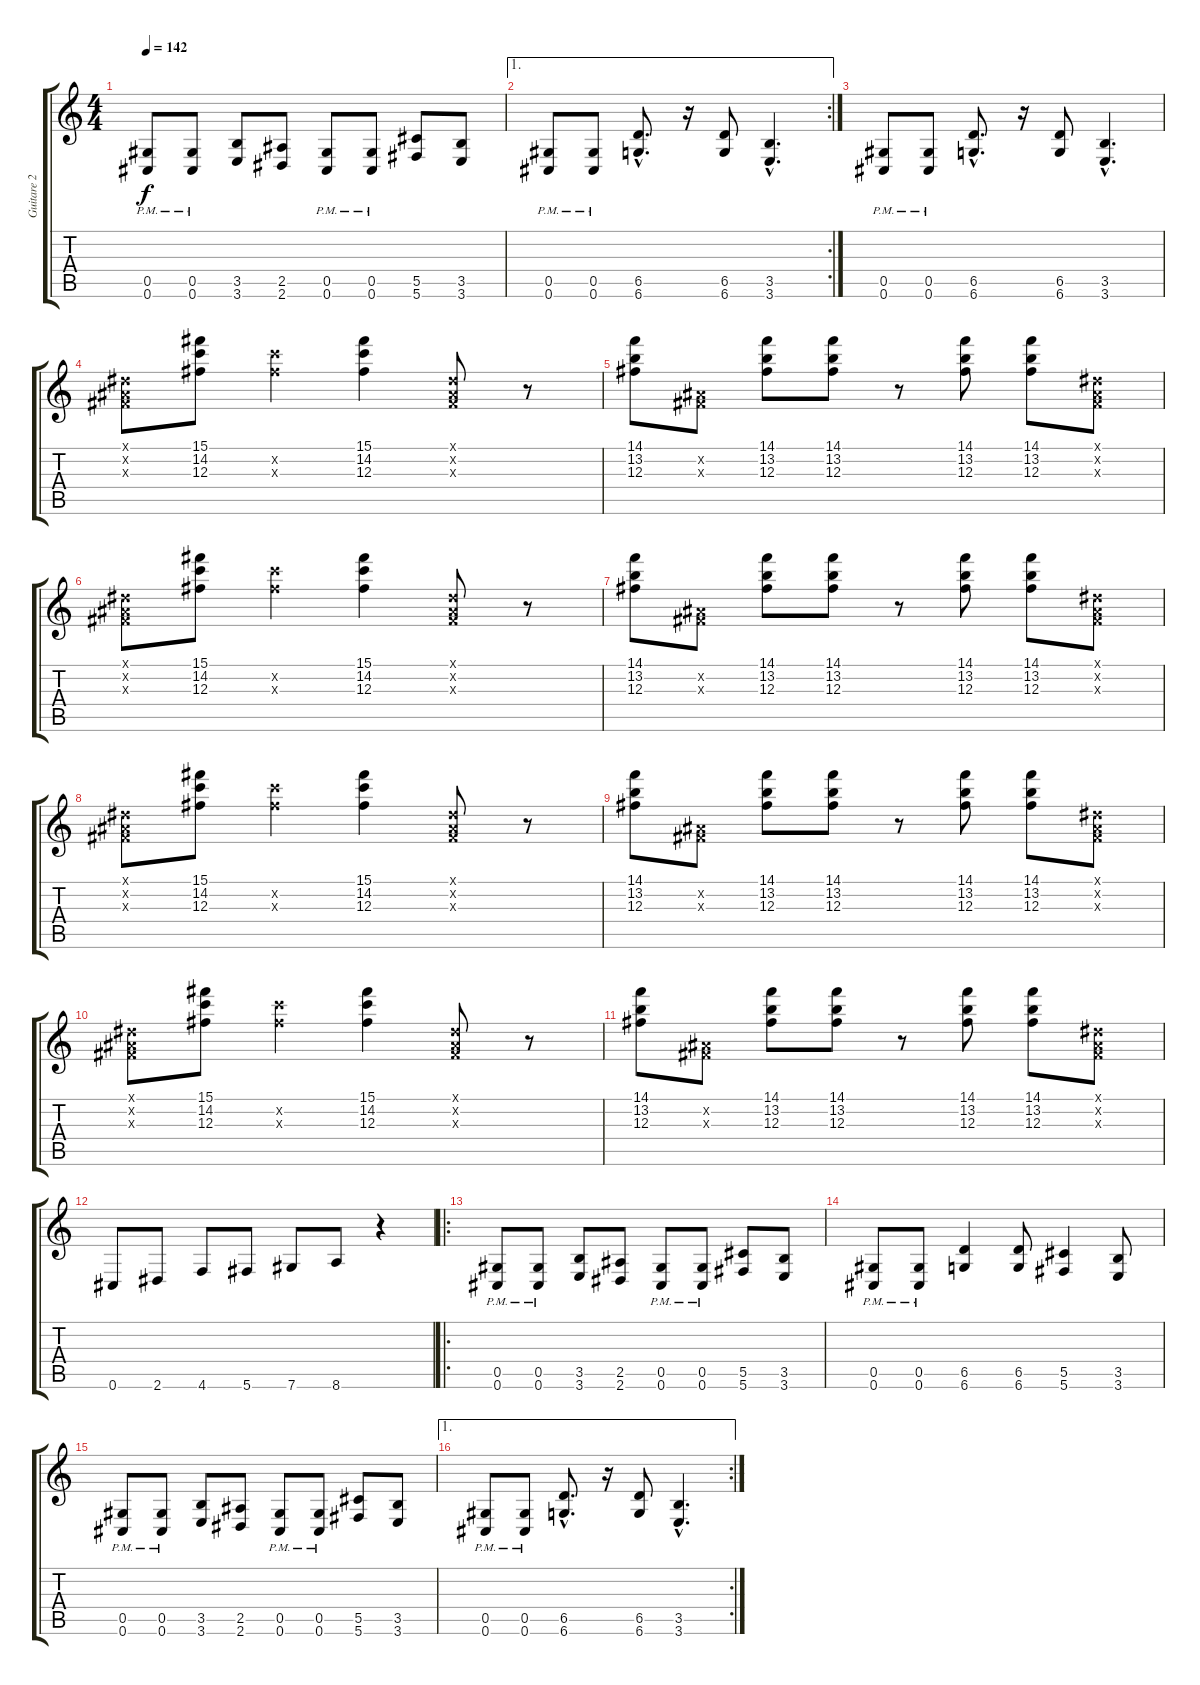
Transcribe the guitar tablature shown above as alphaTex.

\track ("Guitare 2" "Guitare 2") {instrument distortionguitar}
\staff {score tabs}
\tuning (Eb4 Bb3 Gb3 Db3 Ab2 Db2) {hide}
\ts (4 4)
\tempo 142
\clef g2
\ks c
(0.5{pm} 0.6).8{dy f} (0.5{pm} 0.6).8 (3.5 3.6).8 (2.5 2.6).8 (0.5{pm} 0.6).8 (0.5{pm} 0.6).8 (5.5 5.6).8 (3.5 3.6).8 |
\ae 1
\rc 2
(0.5{pm} 0.6).8 (0.5{pm} 0.6).8 (6.5{hac} 6.6{hac}).8{d} r.16 (6.5 6.6).8 (3.5{hac} 3.6{hac}).4{d} |
(0.5{pm} 0.6).8 (0.5{pm} 0.6).8 (6.5{hac} 6.6{hac}).8{d} r.16 (6.5 6.6).8 (3.5{hac} 3.6{hac}).4{d} |
(0.1{x} 0.2{x} 0.3{x}).8 (15.1 14.2 12.3).8 (14.2{x} 12.3{x}).4 (15.1 14.2 12.3).4 (0.1{x} 0.2{x} 0.3{x}).8 r.8 |
(14.1 13.2 12.3).8 (0.2{x} 0.3{x}).8 (14.1 13.2 12.3).8 (14.1 13.2 12.3).8 r.8 (14.1 13.2 12.3).8 (14.1 13.2 12.3).8 (0.1{x} 0.2{x} 0.3{x}).8 |
(0.1{x} 0.2{x} 0.3{x}).8 (15.1 14.2 12.3).8 (14.2{x} 12.3{x}).4 (15.1 14.2 12.3).4 (0.1{x} 0.2{x} 0.3{x}).8 r.8 |
(14.1 13.2 12.3).8 (0.2{x} 0.3{x}).8 (14.1 13.2 12.3).8 (14.1 13.2 12.3).8 r.8 (14.1 13.2 12.3).8 (14.1 13.2 12.3).8 (0.1{x} 0.2{x} 0.3{x}).8 |
(0.1{x} 0.2{x} 0.3{x}).8 (15.1 14.2 12.3).8 (14.2{x} 12.3{x}).4 (15.1 14.2 12.3).4 (0.1{x} 0.2{x} 0.3{x}).8 r.8 |
(14.1 13.2 12.3).8 (0.2{x} 0.3{x}).8 (14.1 13.2 12.3).8 (14.1 13.2 12.3).8 r.8 (14.1 13.2 12.3).8 (14.1 13.2 12.3).8 (0.1{x} 0.2{x} 0.3{x}).8 |
(0.1{x} 0.2{x} 0.3{x}).8 (15.1 14.2 12.3).8 (14.2{x} 12.3{x}).4 (15.1 14.2 12.3).4 (0.1{x} 0.2{x} 0.3{x}).8 r.8 |
(14.1 13.2 12.3).8 (0.2{x} 0.3{x}).8 (14.1 13.2 12.3).8 (14.1 13.2 12.3).8 r.8 (14.1 13.2 12.3).8 (14.1 13.2 12.3).8 (0.1{x} 0.2{x} 0.3{x}).8 |
0.6.8 2.6.8 4.6.8 5.6.8 7.6.8 8.6.8 r.4 |
\ro
(0.5{pm} 0.6).8 (0.5{pm} 0.6).8 (3.5 3.6).8 (2.5 2.6).8 (0.5{pm} 0.6).8 (0.5{pm} 0.6).8 (5.5 5.6).8 (3.5 3.6).8 |
(0.5{pm} 0.6).8 (0.5{pm} 0.6).8 (6.5 6.6).4 (6.5 6.6).8 (5.5 5.6).4 (3.5 3.6).8 |
(0.5{pm} 0.6).8 (0.5{pm} 0.6).8 (3.5 3.6).8 (2.5 2.6).8 (0.5{pm} 0.6).8 (0.5{pm} 0.6).8 (5.5 5.6).8 (3.5 3.6).8 |
\ae 1
\rc 2
(0.5{pm} 0.6).8 (0.5{pm} 0.6).8 (6.5{hac} 6.6{hac}).8{d} r.16 (6.5 6.6).8 (3.5{hac} 3.6{hac}).4{d}
